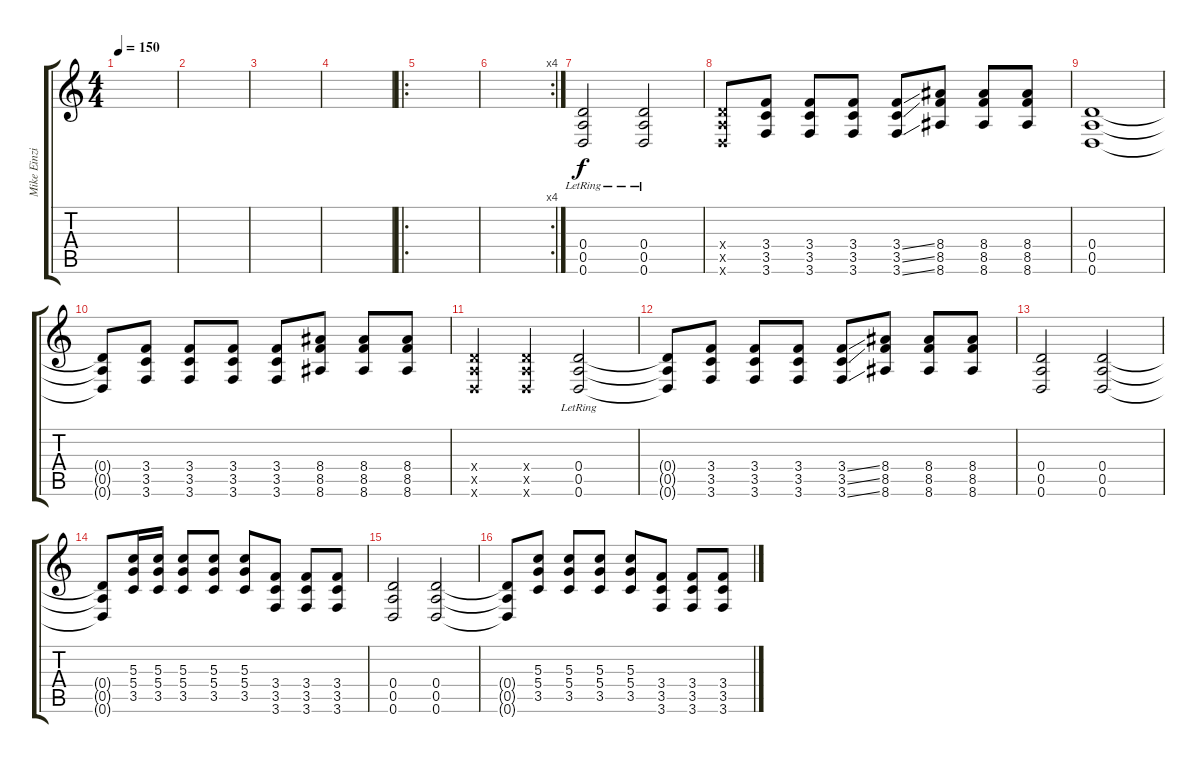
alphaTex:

\track ("Mike Einziger" "Mike Einzi") {instrument overdrivenguitar}
\staff {score tabs}
\tuning (E4 B3 G3 D3 A2 D2) {hide}
\ts (4 4)
\tempo 150
\clef g2
\ks c
|
|
|
|
\ro
|
\rc 4
|
(0.4{lr} 0.5{lr} 0.6{lr}).2 (0.4{lr} 0.5{lr} 0.6{lr}).2 |
(0.4{x} 0.5{x} 0.6{x}).8 (3.4 3.5 3.6).8 (3.4 3.5 3.6).8 (3.4 3.5 3.6).8 (3.4{ss} 3.5{ss} 3.6{ss}).8 (8.4 8.5 8.6).8 (8.4 8.5 8.6).8 (8.4 8.5 8.6).8 |
(0.4 0.5 0.6).1 |
(0.4{t} 0.5{t} 0.6{t}).8 (3.4 3.5 3.6).8 (3.4 3.5 3.6).8 (3.4 3.5 3.6).8 (3.4 3.5 3.6).8 (8.4 8.5 8.6).8 (8.4 8.5 8.6).8 (8.4 8.5 8.6).8 |
(0.4{x} 0.5{x} 0.6{x}).4 (0.4{x} 0.5{x} 0.6{x}).4 (0.4{lr} 0.5{lr} 0.6{lr}).2 |
(0.4{t} 0.5{t} 0.6{t}).8 (3.4 3.5 3.6).8 (3.4 3.5 3.6).8 (3.4 3.5 3.6).8 (3.4{ss} 3.5{ss} 3.6{ss}).8 (8.4 8.5 8.6).8 (8.4 8.5 8.6).8 (8.4 8.5 8.6).8 |
(0.4 0.5 0.6).2 (0.4 0.5 0.6).2 |
(0.4{t} 0.5{t} 0.6{t}).8 (5.3 5.4 3.5).16 (5.3 5.4 3.5).16 (5.3 5.4 3.5).8 (5.3 5.4 3.5).8 (5.3 5.4 3.5).8 (3.4 3.5 3.6).8 (3.4 3.5 3.6).8 (3.4 3.5 3.6).8 |
(0.4 0.5 0.6).2 (0.4 0.5 0.6).2 |
(0.4{t} 0.5{t} 0.6{t}).8 (5.3 5.4 3.5).8 (5.3 5.4 3.5).8 (5.3 5.4 3.5).8 (5.3 5.4 3.5).8 (3.4 3.5 3.6).8 (3.4 3.5 3.6).8 (3.4 3.5 3.6).8
